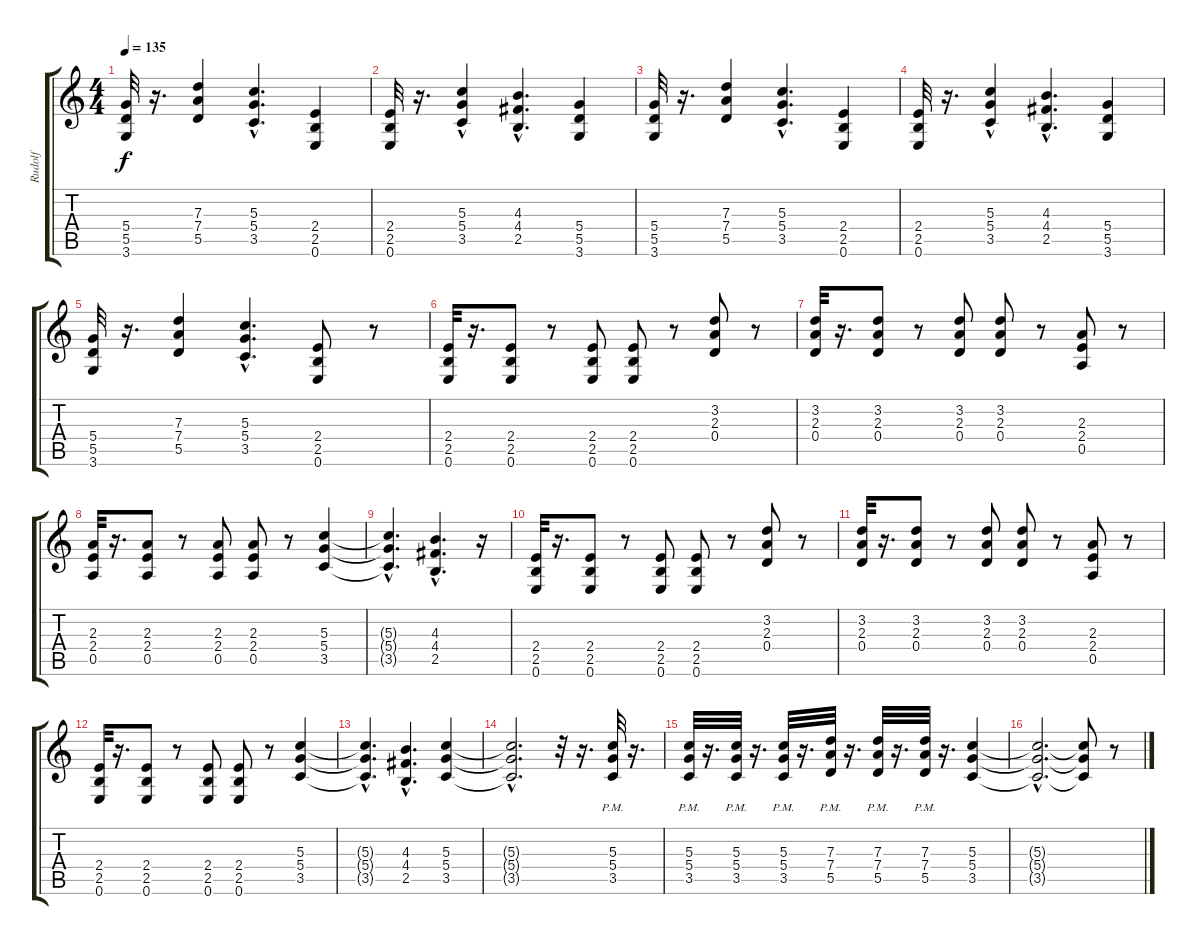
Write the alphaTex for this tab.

\track ("Rudolf" "Rudolf") {instrument overdrivenguitar}
\staff {score tabs}
\tuning (E4 B3 G3 D3 A2 E2) {hide}
\ts (4 4)
\tempo 135
\clef g2
\ks c
(5.4 5.5 3.6).32{dy f} r.16{d} (7.3 7.4 5.5).4 (5.3{hac} 5.4{hac} 3.5{hac}).4{d} (2.4 2.5 0.6).4 |
(2.4 2.5 0.6).32 r.16{d} (5.3{hac} 5.4 3.5).4 (4.3{hac} 4.4{hac} 2.5{hac}).4{d} (5.4 5.5 3.6).4 |
(5.4 5.5 3.6).32 r.16{d} (7.3 7.4 5.5).4 (5.3{hac} 5.4{hac} 3.5{hac}).4{d} (2.4 2.5 0.6).4 |
(2.4 2.5 0.6).32 r.16{d} (5.3{hac} 5.4 3.5).4 (4.3{hac} 4.4{hac} 2.5{hac}).4{d} (5.4 5.5 3.6).4 |
(5.4 5.5 3.6).32 r.16{d} (7.3 7.4 5.5).4 (5.3{hac} 5.4{hac} 3.5{hac}).4{d} (2.4 2.5 0.6).8 r.8 |
(2.4 2.5 0.6).32 r.16{d} (2.4 2.5 0.6).8 r.8 (2.4 2.5 0.6).8 (2.4 2.5 0.6).8 r.8 (3.2 2.3 0.4).8 r.8 |
(3.2 2.3 0.4).32 r.16{d} (3.2 2.3 0.4).8 r.8 (3.2 2.3 0.4).8 (3.2 2.3 0.4).8 r.8 (2.3 2.4 0.5).8 r.8 |
(2.3 2.4 0.5).32 r.16{d} (2.3 2.4 0.5).8 r.8 (2.3 2.4 0.5).8 (2.3 2.4 0.5).8 r.8 (5.3 5.4 3.5).4 |
(5.3{hac t} 5.4{hac t} 3.5{hac t}).4{d} (4.3{hac} 4.4{hac} 2.5{hac}).4{d} r.16 |
(2.4 2.5 0.6).32 r.16{d} (2.4 2.5 0.6).8 r.8 (2.4 2.5 0.6).8 (2.4 2.5 0.6).8 r.8 (3.2 2.3 0.4).8 r.8 |
(3.2 2.3 0.4).32 r.16{d} (3.2 2.3 0.4).8 r.8 (3.2 2.3 0.4).8 (3.2 2.3 0.4).8 r.8 (2.3 2.4 0.5).8 r.8 |
(2.4 2.5 0.6).32 r.16{d} (2.4 2.5 0.6).8 r.8 (2.4 2.5 0.6).8 (2.4 2.5 0.6).8 r.8 (5.3 5.4 3.5).4 |
(5.3{hac t} 5.4{hac t} 3.5{hac t}).4{d} (4.3{hac} 4.4{hac} 2.5{hac}).4{d} (5.3 5.4 3.5).4 |
(5.3{hac t} 5.4{hac t} 3.5{hac t}).2{d} r.32 r.16{d} (5.3 5.4{pm} 3.5).32 r.16{d} |
(5.3 5.4{pm} 3.5).32 r.16{d} (5.3 5.4{pm} 3.5).32 r.16{d} (5.3 5.4{pm} 3.5).32 r.16{d} (7.3 7.4{pm} 5.5).32 r.16{d} (7.3 7.4{pm} 5.5).32 r.16{d} (7.3 7.4{pm} 5.5).32 r.16{d} (5.3 5.4 3.5).4 |
(5.3{hac t} 5.4{hac t} 3.5{hac t}).2{d} (5.3{t} 5.4{t} 3.5{t}).8 r.8
